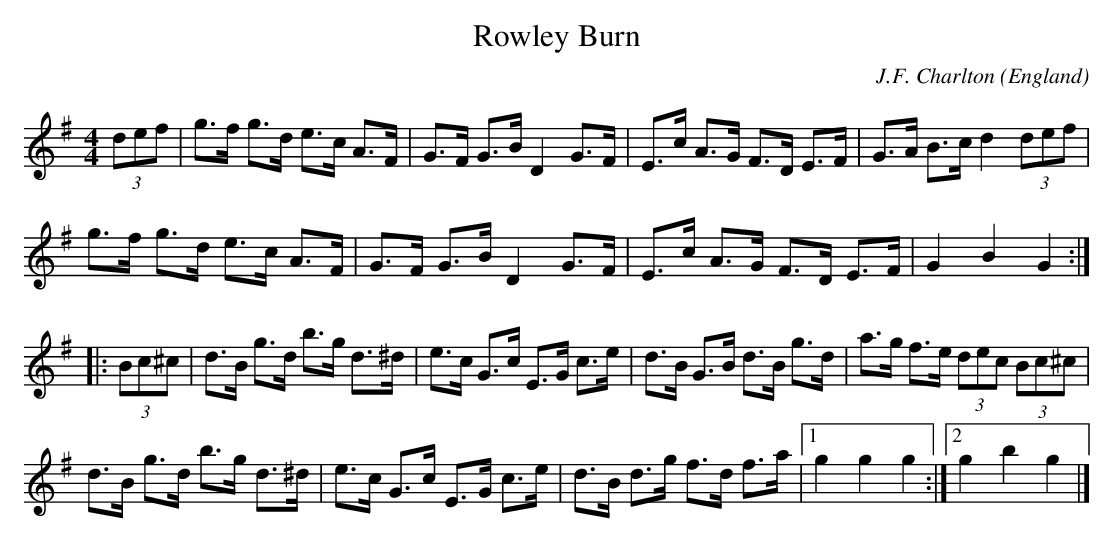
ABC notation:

X:1
T:Rowley Burn
C:J.F. Charlton
M:4/4
O:England
K:G major
(3def |\
g>f g>d e>c A>F | G>F G>B D2 G>F | \
E>c A>G F>D E>F | G>A B>c d2 (3def |
g>f g>d e>c A>F | G>F G>B D2 G>F | \
E>c A>G F>D E>F | G2 B2 G2 ::
(3Bc^c |\
d>B g>d b>g d>^d | e>c G>c E>G c>e | \
d>B G>B d>B g>d | a>g f>e (3dec (3Bc^c |
d>B g>d b>g d>^d | e>c G>c E>G c>e |\
d>B d>g f>d f>a |1 g2 g2 g2 :|2 g2 b2 g2 |]
